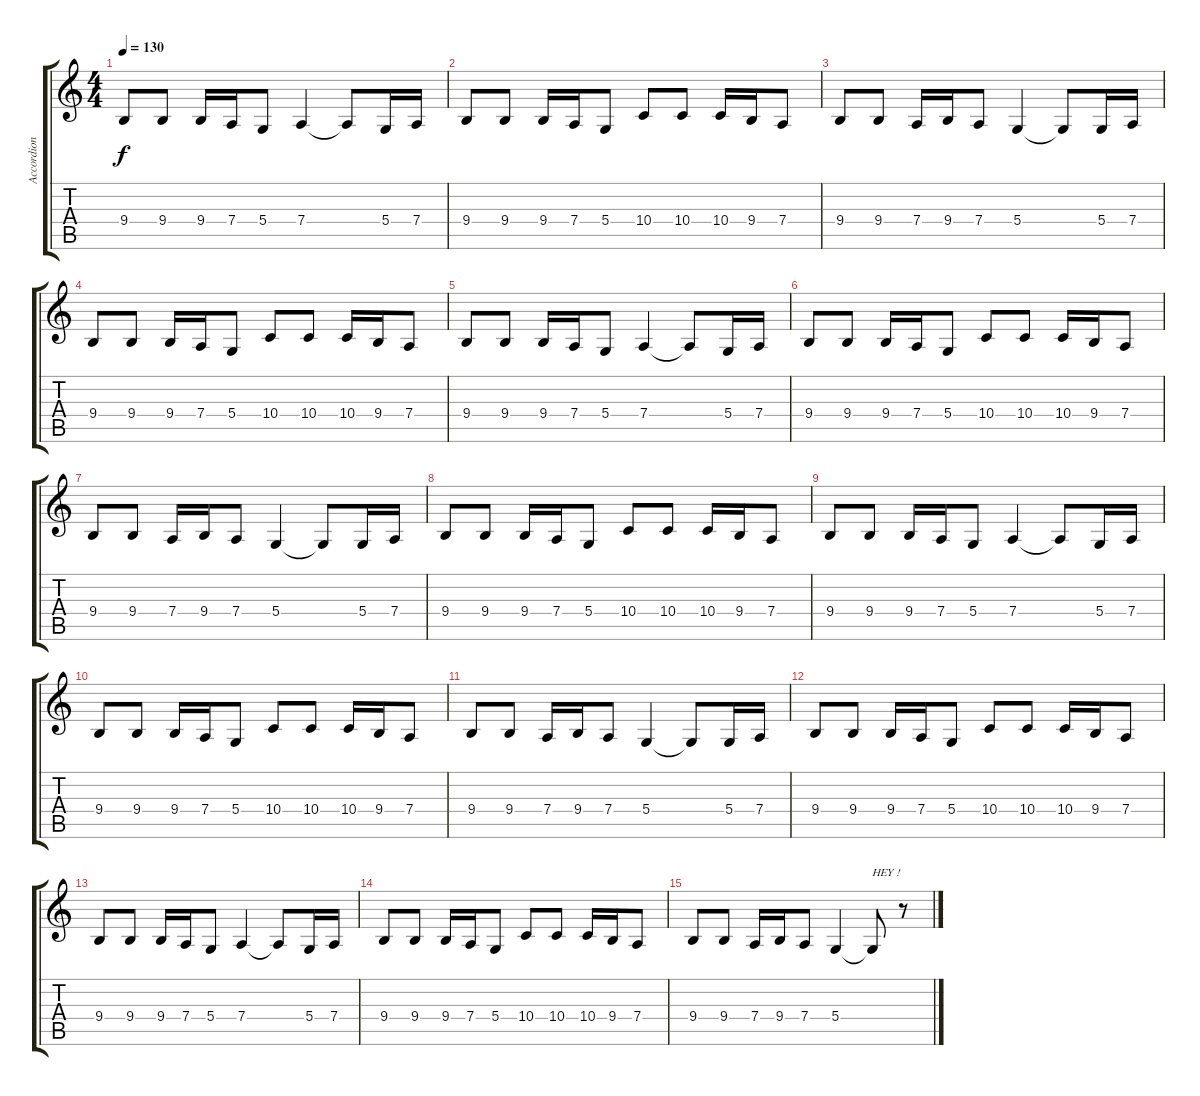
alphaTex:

\track ("Accordion" "Accordion") {instrument accordion}
\staff {score tabs}
\tuning (E4 B3 G3 D3 A2 E2) {hide}
\ts (4 4)
\tempo 130
\clef g2
\ks c
9.4.8{dy f} 9.4.8 9.4.16 7.4.16 5.4.8 7.4.4 7.4{t}.8 5.4.16 7.4.16 |
9.4.8 9.4.8 9.4.16 7.4.16 5.4.8 10.4.8 10.4.8 10.4.16 9.4.16 7.4.8 |
9.4.8 9.4.8 7.4.16 9.4.16 7.4.8 5.4.4 5.4{t}.8 5.4.16 7.4.16 |
9.4.8 9.4.8 9.4.16 7.4.16 5.4.8 10.4.8 10.4.8 10.4.16 9.4.16 7.4.8 |
9.4.8 9.4.8 9.4.16 7.4.16 5.4.8 7.4.4 7.4{t}.8 5.4.16 7.4.16 |
9.4.8 9.4.8 9.4.16 7.4.16 5.4.8 10.4.8 10.4.8 10.4.16 9.4.16 7.4.8 |
9.4.8 9.4.8 7.4.16 9.4.16 7.4.8 5.4.4 5.4{t}.8 5.4.16 7.4.16 |
9.4.8 9.4.8 9.4.16 7.4.16 5.4.8 10.4.8 10.4.8 10.4.16 9.4.16 7.4.8 |
9.4.8 9.4.8 9.4.16 7.4.16 5.4.8 7.4.4 7.4{t}.8 5.4.16 7.4.16 |
9.4.8 9.4.8 9.4.16 7.4.16 5.4.8 10.4.8 10.4.8 10.4.16 9.4.16 7.4.8 |
9.4.8 9.4.8 7.4.16 9.4.16 7.4.8 5.4.4 5.4{t}.8 5.4.16 7.4.16 |
9.4.8 9.4.8 9.4.16 7.4.16 5.4.8 10.4.8 10.4.8 10.4.16 9.4.16 7.4.8 |
9.4.8 9.4.8 9.4.16 7.4.16 5.4.8 7.4.4 7.4{t}.8 5.4.16 7.4.16 |
9.4.8 9.4.8 9.4.16 7.4.16 5.4.8 10.4.8 10.4.8 10.4.16 9.4.16 7.4.8 |
9.4.8 9.4.8 7.4.16 9.4.16 7.4.8 5.4.4 5.4{t}.8{txt "HEY !"} r.8
